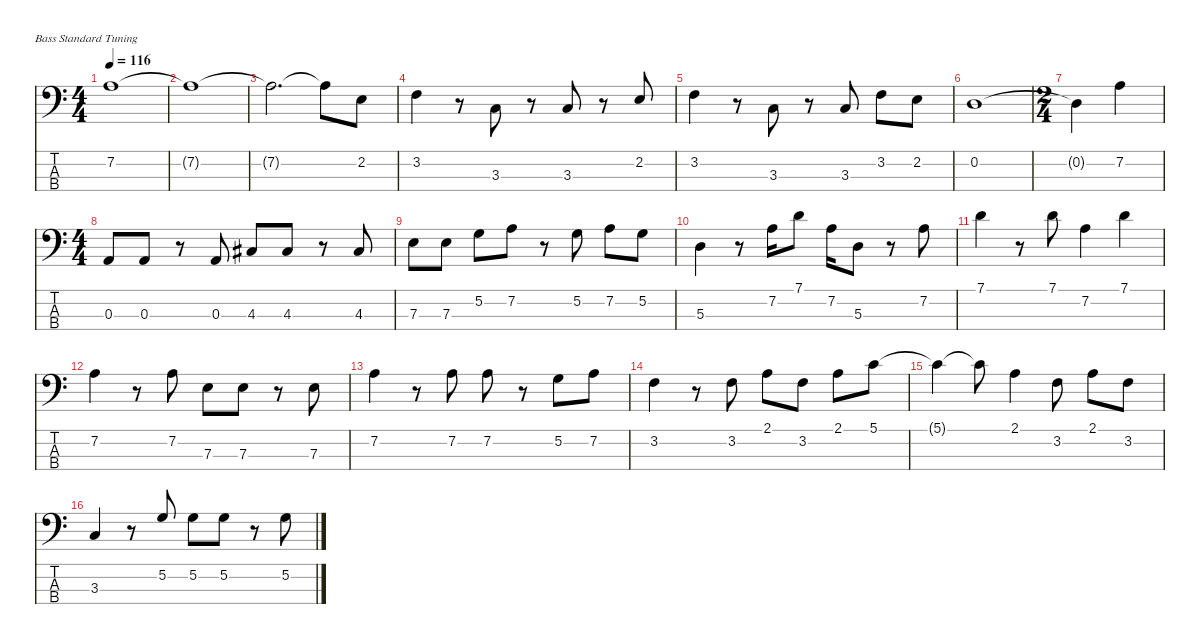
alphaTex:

\defaultSystemsLayout 4
\hideDynamics
\bracketExtendMode nobrackets
\singleTrackTrackNamePolicy hidden
\multiTrackTrackNamePolicy hidden
\firstSystemTrackNameMode fullname
\firstSystemTrackNameOrientation horizontal
\otherSystemsTrackNameOrientation horizontal
\track ("Bass" "el.bs.") {instrument electricbassfinger}
\staff {score tabs}
\tuning (G2 D2 A1 E1)
\ts (4 4)
\tempo 116
\clef f4
\ks c
7.2{t}.1{dy f beam Down} |
7.2{t}.1{beam Down} |
7.2{t}.2{d beam Down} 7.2{t}.8{beam Down} 2.2.8{beam Down} |
3.2.4{beam Down} r.8{beam Down} 3.3.8{beam Up} r.8{beam Up} 3.3.8{beam Up} r.8{beam Up} 2.2.8{beam Down} |
3.2.4{beam Down} r.8{beam Down} 3.3.8{beam Up} r.8{beam Up} 3.3.8{beam Up} 3.2.8{beam Down} 2.2.8{beam Down} |
0.2.1{beam Down} |
\ts (2 4)
0.2{t}.4{beam Down} 7.2.4{beam Down} |
\ts (4 4)
0.3.8{beam Up} 0.3.8{beam Up} r.8{beam Up} 0.3.8{beam Up} 4.3{acc #}.8{beam Up} 4.3{acc #}.8{beam Up} r.8{beam Up} 4.3{acc #}.8{beam Up} |
7.3.8{beam Down} 7.3.8{beam Down} 5.2.8{beam Down} 7.2.8{beam Down} r.8{beam Down} 5.2.8{beam Down} 7.2.8{beam Down} 5.2.8{beam Down} |
5.3.4{beam Down} r.8{beam Down} 7.2.16{beam Down} 7.1.8{beam Down} 7.2.16{beam Down} 5.3.8{beam Down} r.8{beam Down} 7.2.8{beam Down} |
7.1.4{beam Down} r.8{beam Down} 7.1.8{beam Down} 7.2.4{beam Down} 7.1.4{beam Down} |
7.2.4{beam Down} r.8{beam Down} 7.2.8{beam Down} 7.3.8{beam Down} 7.3.8{beam Down} r.8{beam Down} 7.3.8{beam Down} |
7.2.4{beam Down} r.8{beam Down} 7.2.8{beam Down} 7.2.8{beam Down} r.8{beam Down} 5.2.8{beam Down} 7.2.8{beam Down} |
3.2.4{beam Down} r.8{beam Down} 3.2.8{beam Down} 2.1.8{beam Down} 3.2.8{beam Down} 2.1.8{beam Down} 5.1.8{beam Down} |
5.1{t}.4{beam Down} 5.1{t}.8{beam Down} 2.1.4{beam Down} 3.2.8{beam Down} 2.1.8{beam Down} 3.2.8{beam Down} |
3.3.4{beam Up} r.8{beam Up} 5.2.8{beam Down} 5.2.8{beam Down} 5.2.8{beam Down} r.8{beam Down} 5.2.8{beam Down}
